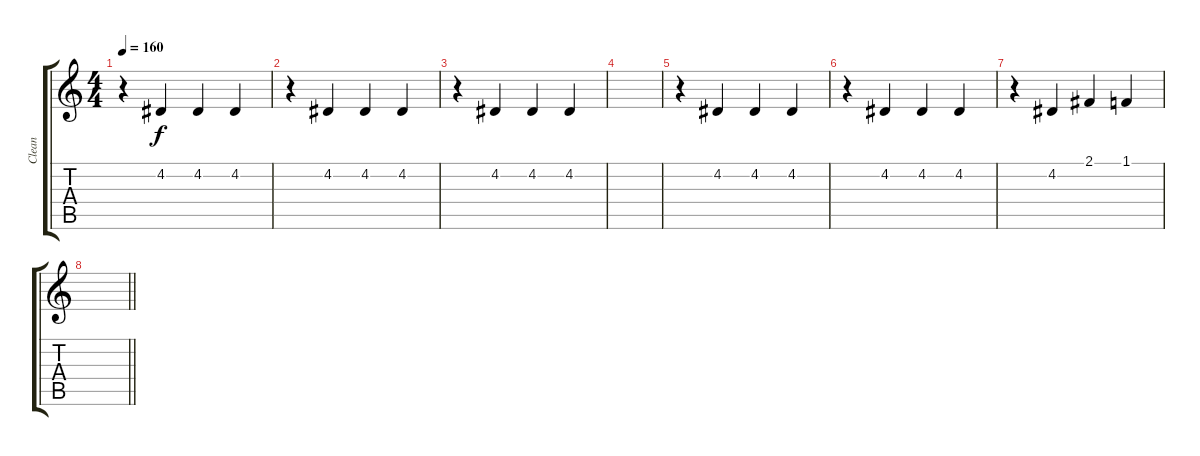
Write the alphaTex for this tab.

\track ("Clean" "Clean") {instrument lead6voice}
\staff {score tabs}
\tuning (E4 B3 G3 D3 A2 E2) {hide}
\ts (4 4)
\tempo 160
\clef g2
\ks c
r.4{dy f} 4.2.4 4.2.4 4.2.4 |
r.4 4.2.4 4.2.4 4.2.4 |
r.4 4.2.4 4.2.4 4.2.4 |
|
r.4 4.2.4 4.2.4 4.2.4 |
r.4 4.2.4 4.2.4 4.2.4 |
r.4 4.2.4 2.1.4 1.1.4 |
\barLineRight lightlight
